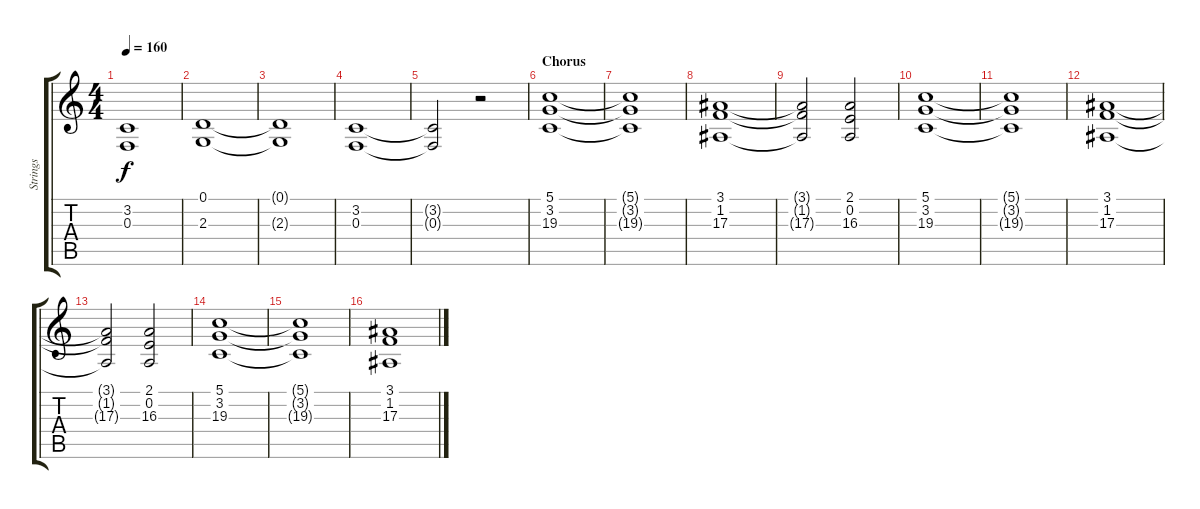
\track ("Strings" "Strings") {instrument stringensemble1}
\staff {score tabs}
\tuning (D4 A3 F3 C3 G2 D2) {hide}
\ts (4 4)
\tempo 160
\clef g2
\ks c
(3.2{t} 0.3{t}).1{dy f} |
(0.1 2.3).1 |
(0.1{t} 2.3{t}).1 |
(3.2 0.3).1 |
(3.2{t} 0.3{t}).2 r.2 |
\section ("" "Chorus")
(5.1 3.2 19.3).1 |
(5.1{t} 3.2{t} 19.3{t}).1 |
(3.1 1.2 17.3).1 |
(3.1{t} 1.2{t} 17.3{t}).2 (2.1 0.2 16.3).2 |
(5.1 3.2 19.3).1 |
(5.1{t} 3.2{t} 19.3{t}).1 |
(3.1 1.2 17.3).1 |
(3.1{t} 1.2{t} 17.3{t}).2 (2.1 0.2 16.3).2 |
(5.1 3.2 19.3).1 |
(5.1{t} 3.2{t} 19.3{t}).1 |
(3.1 1.2 17.3).1
